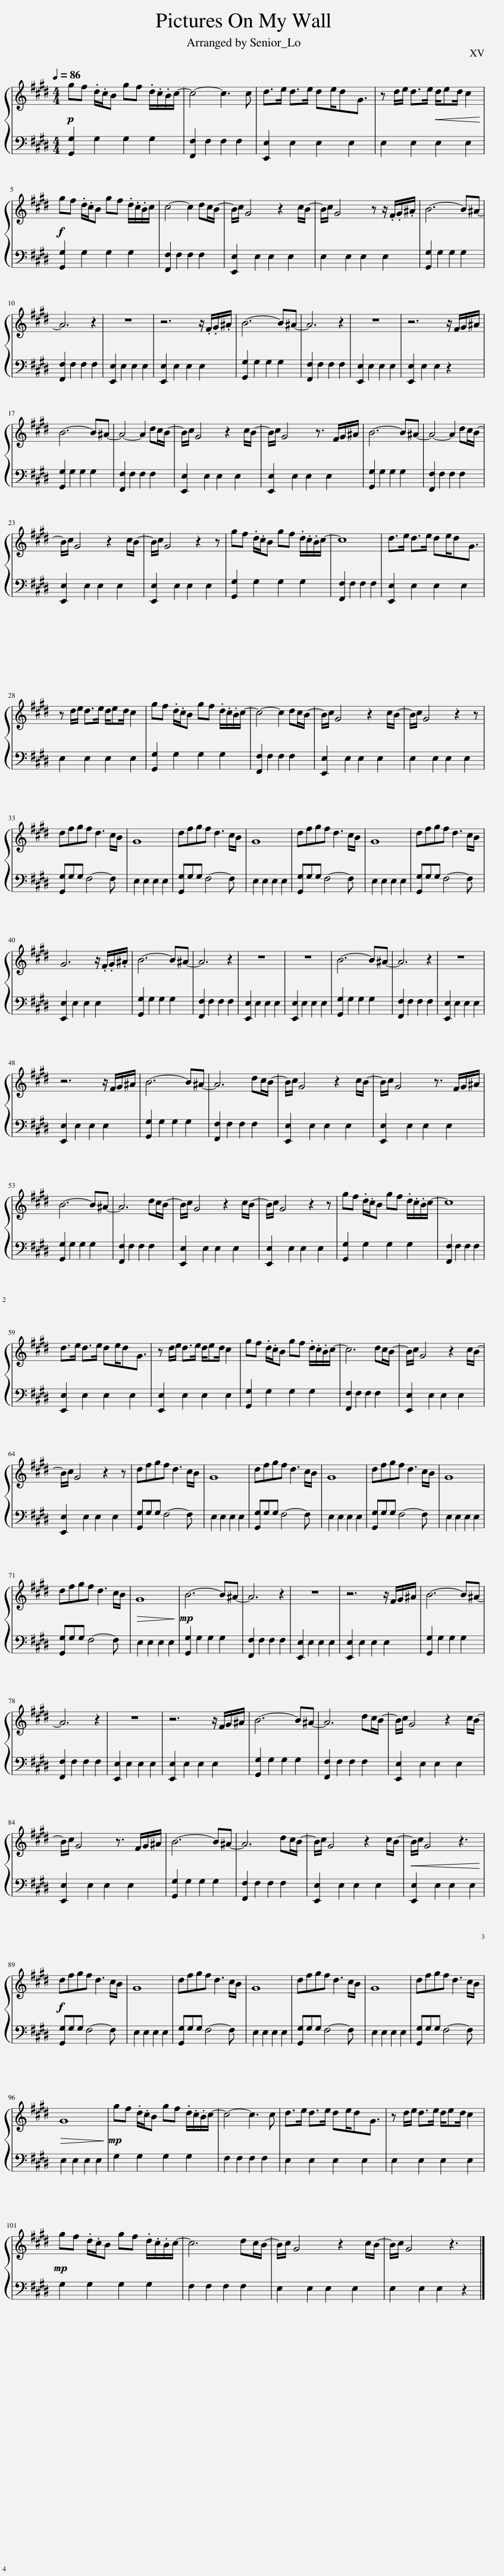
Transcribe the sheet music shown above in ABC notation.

X:1
%%score { 1 | 2 }
L:1/8
Q:1/4=86
M:4/4
I:linebreak $
K:E
V:1 treble
V:2 bass
V:1
!p! gf .d/.c/B gf .d/.c/.B/c/- | c4- c3 c | d>e d>e de/dG3/2 | z d/e/ d>e!<(! d/ed/ c2!<)! |$!f! gf .d/.c/B gf .d/.c/.B/c/ | %5
 c4- c2 dc/B/- | B/c/ G4 z2 c/B/- | B/c/ G4 z z/ .F/.G/.^A/ | B6- B^A- |$ A6 z2 | %10
 z8 | z6 z/ .F/.G/.^A/ | B6- B^A- | A6 z2 | z8 | %15
 z6 z/ F/G/^A/ |$ B6- B^A- | A4- A2 dc/B/- | B/c/ G4 z2 c/B/- | B/c/ G4 z3/2 F/G/^A/ | %20
 B6- B^A- | A4- A2 dc/B/- |$ B/c/ G4 z2 c/B/- | B/c/ G4 z2 z | gf .d/.c/B gf .d/.c/.B/c/- | %25
 c8 | d>e d>e de/dG3/2 |$ z d/e/ d>e d/ed/ c2 | gf .d/.c/B gf .d/.c/.B/c/- | c4- c2 dc/B/- | %30
 B/c/ G4 z2 c/B/- | B/c/ G4 z2 z |$ dfgf d3 c/B/ | G8 | dfgf d3 c/B/ | %35
 G8 | dfgf d3 c/B/ | G8 | dfgf d3 c/B/ |$ G6 z/ .F/.G/.^A/ | %40
 B6- B^A- | A6 z2 | z8 | z8 | B6- B^A- | %45
 A6 z2 | z8 |$ z6 z/ F/G/^A/ | B6- B^A- | A6 dc/B/- | %50
 B/c/ G4 z2 c/B/- | B/c/ G4 z3/2 F/G/^A/ |$ B6- B^A- | A6 dc/B/- | B/c/ G4 z2 c/B/- | %55
 B/c/ G4 z2 z | gf .d/.c/B gf .d/.c/.B/c/- | c8 |$ d>e d>e de/dG3/2 | z d/e/ d>e d/ed/ c2 | %60
 gf .d/.c/B gf .d/.c/.B/c/- | c6 dc/B/- | B/c/ G4 z2 c/B/- |$ B/c/ G4 z2 z | dfgf d3 c/B/ | %65
 G8 | dfgf d3 c/B/ | G8 | dfgf d3 c/B/ | G8 |$ %70
 dfgf d3 c/B/ |!>(! G8!>)! |!mp! B6- B^A- | A6 z2 | z8 | %75
 z6 z/ F/G/^A/ | B6- B^A- |$ A6 z2 | z8 | z6 z/ F/G/^A/ | %80
 B6- B^A- | A6 dc/B/- | B/c/ G4 z2 c/B/- |$ B/c/ G4 z3/2 F/G/^A/ | B6- B^A- | %85
 A6 dc/B/- | B/c/ G4 z2 c/B/- |!<(! B/c/ G4 z3!<)! |$!f! dfgf d3 c/B/ | G8 | %90
 dfgf d3 c/B/ | G8 | dfgf d3 c/B/ | G8 | dfgf d3 c/B/ |$ %95
!>(! G8!>)! |!mp! gf .d/.c/B gf .d/.c/.B/c/- | c4- c3 c | d>e d>e de/dG3/2 | z d/e/ d>e d/ed/ c2 |$ %100
!mp! gf .d/.c/B gf .d/.c/.B/c/- | c6 dc/B/- | B/c/ G4 z2 c/B/- | B/c/ G4 z3 |] %104
V:2
 [G,,G,]2 G,2 G,2 G,2 | [F,,F,]2 F,2 F,2 F,2 | [E,,E,]2 E,2 E,2 E,2 | E,2 E,2 E,2 E,2 |$ [G,,G,]2 G,2 G,2 G,2 | %5
 [F,,F,]2 F,2 F,2 F,2 | [E,,E,]2 E,2 E,2 E,2 | E,2 E,2 E,2 E,2 | [G,,G,]2 G,2 G,2 G,2 |$ [F,,F,]2 F,2 F,2 F,2 | %10
 [E,,E,]2 E,2 E,2 E,2 | [E,,E,]2 E,2 E,2 E,2 | [G,,G,]2 G,2 G,2 G,2 | [F,,F,]2 F,2 F,2 F,2 | [E,,E,]2 E,2 E,2 E,2 | %15
 [E,,E,]2 E,2 E,2 z2 |$ [G,,G,]2 G,2 G,2 G,2 | [F,,F,]2 F,2 F,2 F,2 | [E,,E,]2 E,2 E,2 E,2 | [E,,E,]2 E,2 E,2 E,2 | %20
 [G,,G,]2 G,2 G,2 G,2 | [F,,F,]2 F,2 F,2 F,2 |$ [E,,E,]2 E,2 E,2 E,2 | [E,,E,]2 E,2 E,2 E,2 | [G,,G,]2 G,2 G,2 G,2 | %25
 [F,,F,]2 F,2 F,2 F,2 | [E,,E,]2 E,2 E,2 E,2 |$ E,2 E,2 E,2 E,2 | [G,,G,]2 G,2 G,2 G,2 | [F,,F,]2 F,2 F,2 F,2 | %30
 [E,,E,]2 E,2 E,2 E,2 | E,2 E,2 E,2 E,2 |$ [G,,G,]G,G, F,4- F, | E,2 E,2 E,2 E,2 | [G,,G,]G,G, F,4- F, | %35
 E,2 E,2 E,2 E,2 | [G,,G,]G,G, F,4- F, | E,2 E,2 E,2 E,2 | [G,,G,]G,G, F,4- F, |$ [E,,E,]2 E,2 E,2 E,2 | %40
 [G,,G,]2 G,2 G,2 G,2 | [F,,F,]2 F,2 F,2 F,2 | [E,,E,]2 E,2 E,2 E,2 | [E,,E,]2 E,2 E,2 E,2 | [G,,G,]2 G,2 G,2 G,2 | %45
 [F,,F,]2 F,2 F,2 F,2 | [E,,E,]2 E,2 E,2 E,2 |$ [E,,E,]2 E,2 E,2 E,2 | [G,,G,]2 G,2 G,2 G,2 | [F,,F,]2 F,2 F,2 F,2 | %50
 [E,,E,]2 E,2 E,2 E,2 | [E,,E,]2 E,2 E,2 E,2 |$ [G,,G,]2 G,2 G,2 G,2 | [F,,F,]2 F,2 F,2 F,2 | [E,,E,]2 E,2 E,2 E,2 | %55
 [E,,E,]2 E,2 E,2 E,2 | [G,,G,]2 G,2 G,2 G,2 | [F,,F,]2 F,2 F,2 F,2 |$ [E,,E,]2 E,2 E,2 E,2 | [E,,E,]2 E,2 E,2 E,2 | %60
 [G,,G,]2 G,2 G,2 G,2 | [F,,F,]2 F,2 F,2 F,2 | [E,,E,]2 E,2 E,2 E,2 |$ [E,,E,]2 E,2 E,2 E,2 | [G,,G,]G,G, F,4- F, | %65
 E,2 E,2 E,2 E,2 | [G,,G,]G,G, F,4- F, | E,2 E,2 E,2 E,2 | [G,,G,]G,G, F,4- F, | E,2 E,2 E,2 E,2 |$ %70
 [G,,G,]G,G, F,4- F, | E,2 E,2 E,2 E,2 | [G,,G,]2 G,2 G,2 G,2 | [F,,F,]2 F,2 F,2 F,2 | [E,,E,]2 E,2 E,2 E,2 | %75
 [E,,E,]2 E,2 E,2 E,2 | [G,,G,]2 G,2 G,2 G,2 |$ [F,,F,]2 F,2 F,2 F,2 | [E,,E,]2 E,2 E,2 E,2 | [E,,E,]2 E,2 E,2 E,2 | %80
 [G,,G,]2 G,2 G,2 G,2 | [F,,F,]2 F,2 F,2 F,2 | [E,,E,]2 E,2 E,2 E,2 |$ [E,,E,]2 E,2 E,2 E,2 | [G,,G,]2 G,2 G,2 G,2 | %85
 [F,,F,]2 F,2 F,2 F,2 | [E,,E,]2 E,2 E,2 E,2 | [E,,E,]2 E,2 E,2 E,2 |$ [G,,G,]G,G, F,4- F, | E,2 E,2 E,2 E,2 | %90
 [G,,G,]G,G, F,4- F, | E,2 E,2 E,2 E,2 | [G,,G,]G,G, F,4- F, | E,2 E,2 E,2 E,2 | [G,,G,]G,G, F,4- F, |$ %95
 E,2 E,2 E,2 E,2 | G,2 G,2 G,2 G,2 | F,2 F,2 F,2 F,2 | E,2 E,2 E,2 E,2 | E,2 E,2 E,2 E,2 |$ %100
 G,2 G,2 G,2 G,2 | F,2 F,2 F,2 F,2 | E,2 E,2 E,2 E,2 | E,2 E,2 E,2 z2 |] %104
